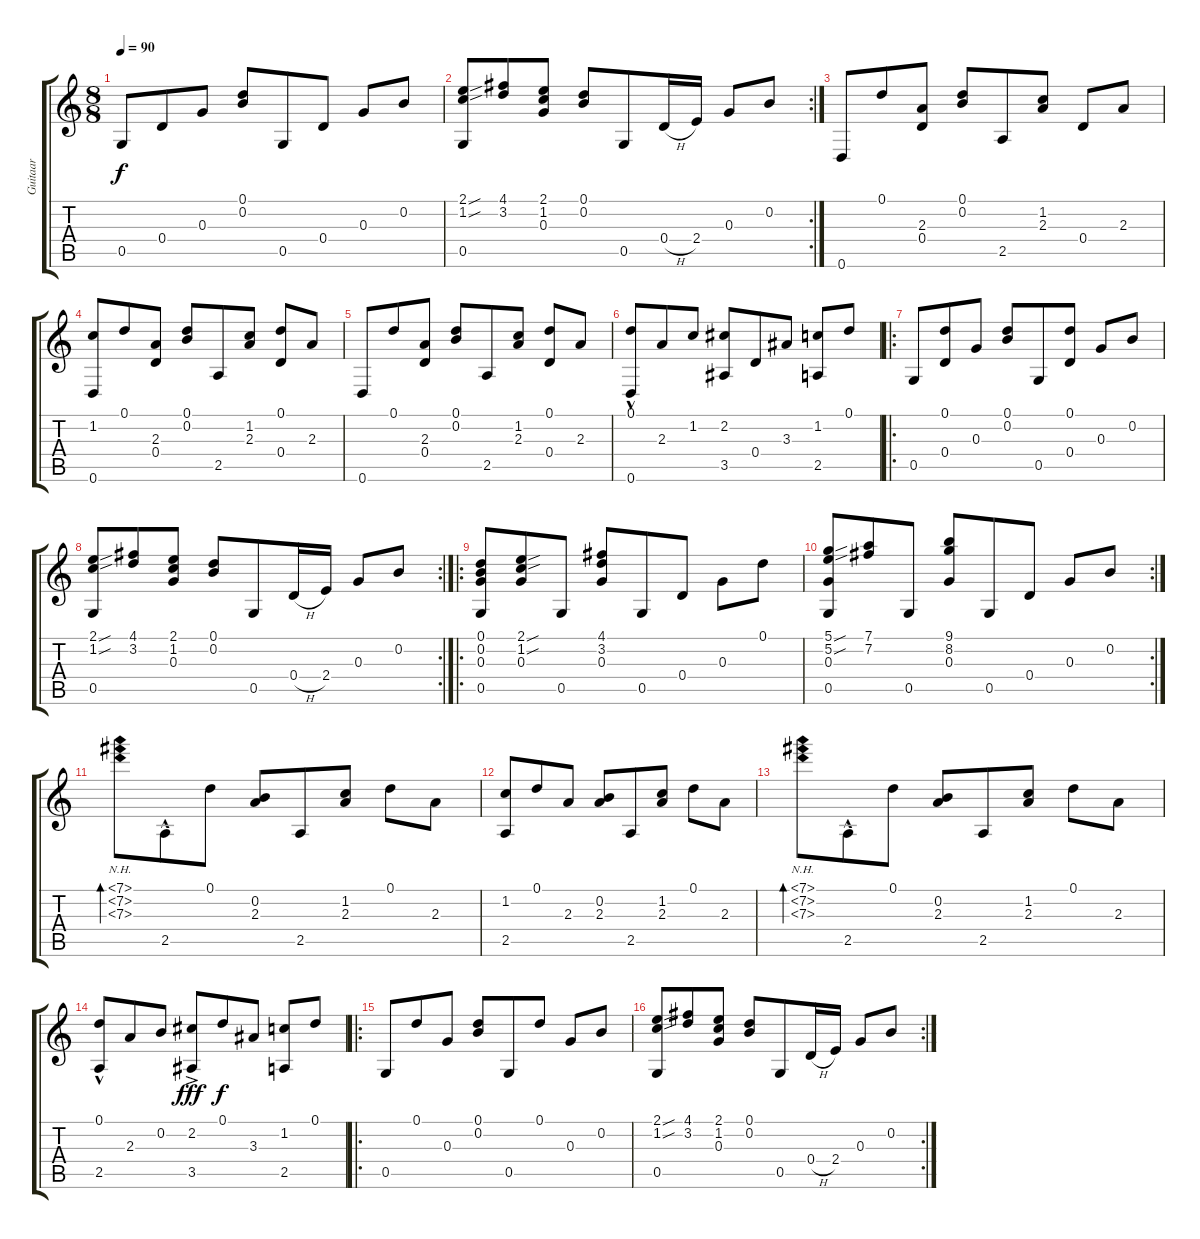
\track ("Guitaar" "Guitaar") {instrument acousticguitarsteel}
\staff {score tabs}
\tuning (D4 B3 G3 D3 G2 D2) {hide}
\ts (8 8)
\tempo 90
\clef g2
\ks c
0.5.8{dy f volume 10 instrument acousticguitarsteel} 0.4.8 0.3.8 (0.1 0.2).8 0.5.8 0.4.8 0.3.8 0.2.8 |
\rc 2
(2.1{sou} 1.2{sou} 0.5).8 (4.1 3.2).8 (2.1 1.2 0.3).8 (0.1 0.2).8 0.5.8 0.4{h}.16 2.4.16 0.3.8 0.2.8 |
0.6.8 0.1.8 (2.3 0.4).8 (0.1 0.2).8 2.5.8 (1.2 2.3).8 0.4.8 2.3.8 |
(1.2 0.6).8 0.1.8 (2.3 0.4).8 (0.1 0.2).8 2.5.8 (1.2 2.3).8 (0.1 0.4).8 2.3.8 |
0.6.8 0.1.8 (2.3 0.4).8 (0.1 0.2).8 2.5.8 (1.2 2.3).8 (0.1 0.4).8 2.3.8 |
(0.1 0.6{hac}).8 2.3.8 1.2.8 (2.2 3.5).8 0.4.8 3.3.8 (1.2 2.5).8 0.1.8 |
\ro
0.5.8 (0.1 0.4).8 0.3.8 (0.1 0.2).8 0.5.8 (0.1 0.4).8 0.3.8 0.2.8 |
\rc 2
(2.1{sou} 1.2{sou} 0.5).8 (4.1 3.2).8 (2.1 1.2 0.3).8 (0.1 0.2).8 0.5.8 0.4{h}.16 2.4.16 0.3.8 0.2.8 |
\ro
(0.1 0.2 0.3 0.5).8 (2.1{sou} 1.2{sou} 0.3).8 0.5.8 (4.1 3.2 0.3).8 0.5.8 0.4.8 0.3.8 0.1.8 |
\rc 2
(5.1{sou} 5.2{sou} 0.3 0.5).8 (7.1 7.2).8 0.5.8 (9.1 8.2 0.3).8 0.5.8 0.4.8 0.3.8 0.2.8 |
(7.1{nh} 7.2{nh} 7.3{nh}).8{bd 120} 2.5{hac}.8 0.1.8 (0.2 2.3).8 2.5.8 (1.2 2.3).8 0.1.8 2.3.8 |
(1.2 2.5).8 0.1.8 2.3.8 (0.2 2.3).8 2.5.8 (1.2 2.3).8 0.1.8 2.3.8 |
(7.1{nh} 7.2{nh} 7.3{nh}).8{bd 120} 2.5{hac}.8 0.1.8 (0.2 2.3).8 2.5.8 (1.2 2.3).8 0.1.8 2.3.8 |
(0.1 2.5{hac}).8 2.3.8 0.2.8 (2.2{ac} 3.5).8{dy fff} 0.1.8{dy f} 3.3.8 (1.2 2.5).8 0.1.8 |
\ro
0.5.8 0.1.8 0.3.8 (0.1 0.2).8 0.5.8 0.1.8 0.3.8 0.2.8 |
\rc 2
(2.1{sou} 1.2{sou} 0.5).8 (4.1 3.2).8 (2.1 1.2 0.3).8 (0.1 0.2).8 0.5.8 0.4{h}.16 2.4.16 0.3.8 0.2.8
